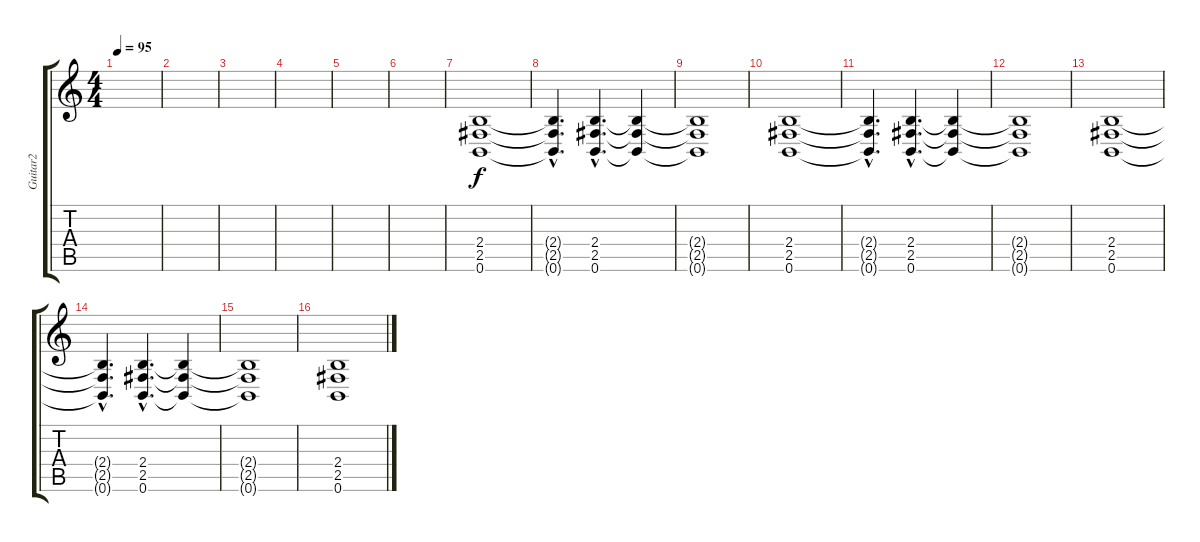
\track ("Guitar2" "Guitar2") {instrument overdrivenguitar}
\staff {score tabs}
\tuning (B3 Gb3 D3 A2 E2 B1) {hide}
\ts (4 4)
\tempo 95
\clef g2
\ks c
|
|
|
|
|
|
(2.4 2.5 0.6).1 |
(2.4{hac t} 2.5{hac t} 0.6{hac t}).4{d} (2.4{hac} 2.5{hac} 0.6{hac}).4{d} (2.4{t} 2.5{t} 0.6{t}).4 |
(2.4{t} 2.5{t} 0.6{t}).1 |
(2.4 2.5 0.6).1 |
(2.4{hac t} 2.5{hac t} 0.6{hac t}).4{d} (2.4{hac} 2.5{hac} 0.6{hac}).4{d} (2.4{t} 2.5{t} 0.6{t}).4 |
(2.4{t} 2.5{t} 0.6{t}).1 |
(2.4 2.5 0.6).1 |
(2.4{hac t} 2.5{hac t} 0.6{hac t}).4{d} (2.4{hac} 2.5{hac} 0.6{hac}).4{d} (2.4{t} 2.5{t} 0.6{t}).4 |
(2.4{t} 2.5{t} 0.6{t}).1 |
(2.4 2.5 0.6).1
